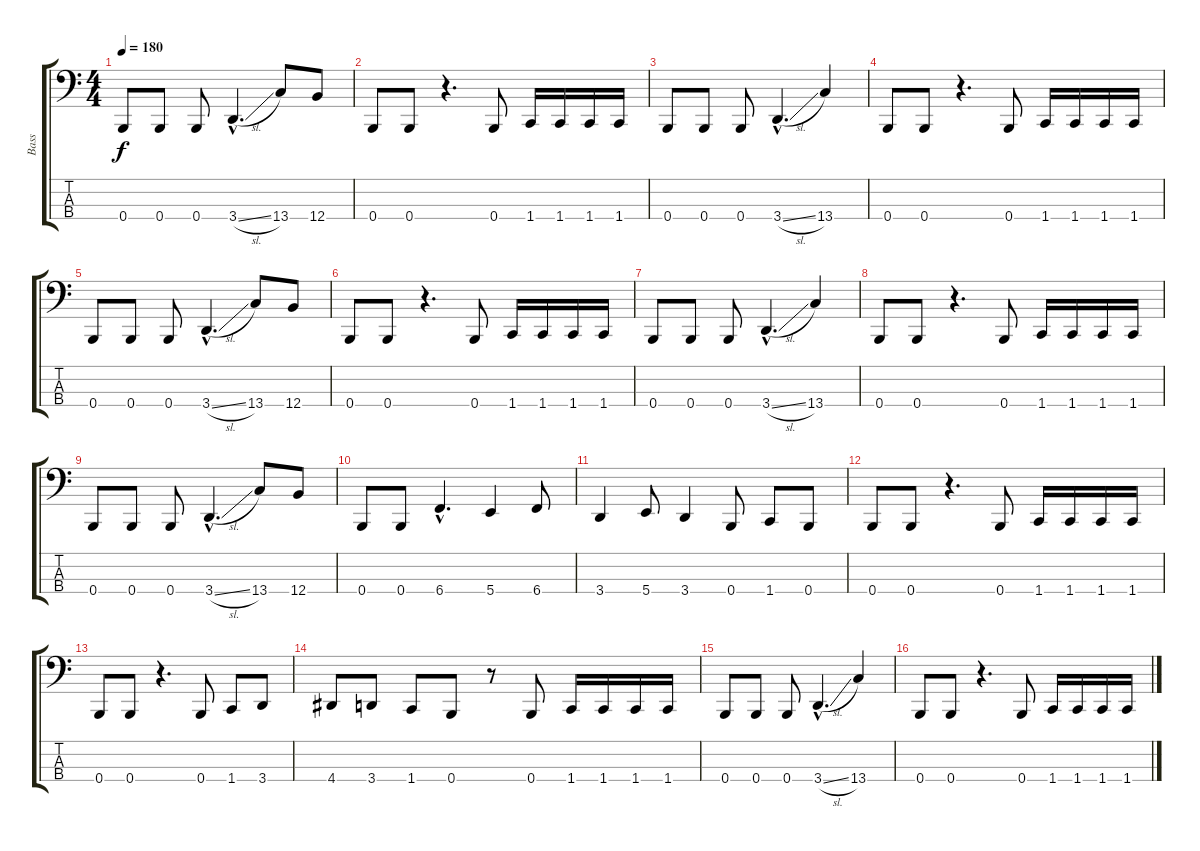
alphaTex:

\track ("Bass" "Bass") {instrument electricbasspick}
\staff {score tabs}
\tuning (E2 B1 Gb1 B0) {hide}
\ts (4 4)
\tempo 180
\clef f4
\ks c
0.4.8{dy f} 0.4.8 0.4.8 3.4{sl hac}.4{d} 13.4.8 12.4.8 |
0.4.8 0.4.8 r.4{d} 0.4.8 1.4.16 1.4.16 1.4.16 1.4.16 |
0.4.8 0.4.8 0.4.8 3.4{sl hac}.4{d} 13.4.4 |
0.4.8 0.4.8 r.4{d} 0.4.8 1.4.16 1.4.16 1.4.16 1.4.16 |
0.4.8 0.4.8 0.4.8 3.4{sl hac}.4{d} 13.4.8 12.4.8 |
0.4.8 0.4.8 r.4{d} 0.4.8 1.4.16 1.4.16 1.4.16 1.4.16 |
0.4.8 0.4.8 0.4.8 3.4{sl hac}.4{d} 13.4.4 |
0.4.8 0.4.8 r.4{d} 0.4.8 1.4.16 1.4.16 1.4.16 1.4.16 |
0.4.8 0.4.8 0.4.8 3.4{sl hac}.4{d} 13.4.8 12.4.8 |
0.4.8 0.4.8 6.4{hac}.4{d} 5.4.4 6.4.8 |
3.4.4 5.4.8 3.4.4 0.4.8 1.4.8 0.4.8 |
0.4.8 0.4.8 r.4{d} 0.4.8 1.4.16 1.4.16 1.4.16 1.4.16 |
0.4.8 0.4.8 r.4{d} 0.4.8 1.4.8 3.4.8 |
4.4.8 3.4.8 1.4.8 0.4.8 r.8 0.4.8 1.4.16 1.4.16 1.4.16 1.4.16 |
0.4.8 0.4.8 0.4.8 3.4{sl hac}.4{d} 13.4.4 |
0.4.8 0.4.8 r.4{d} 0.4.8 1.4.16 1.4.16 1.4.16 1.4.16
